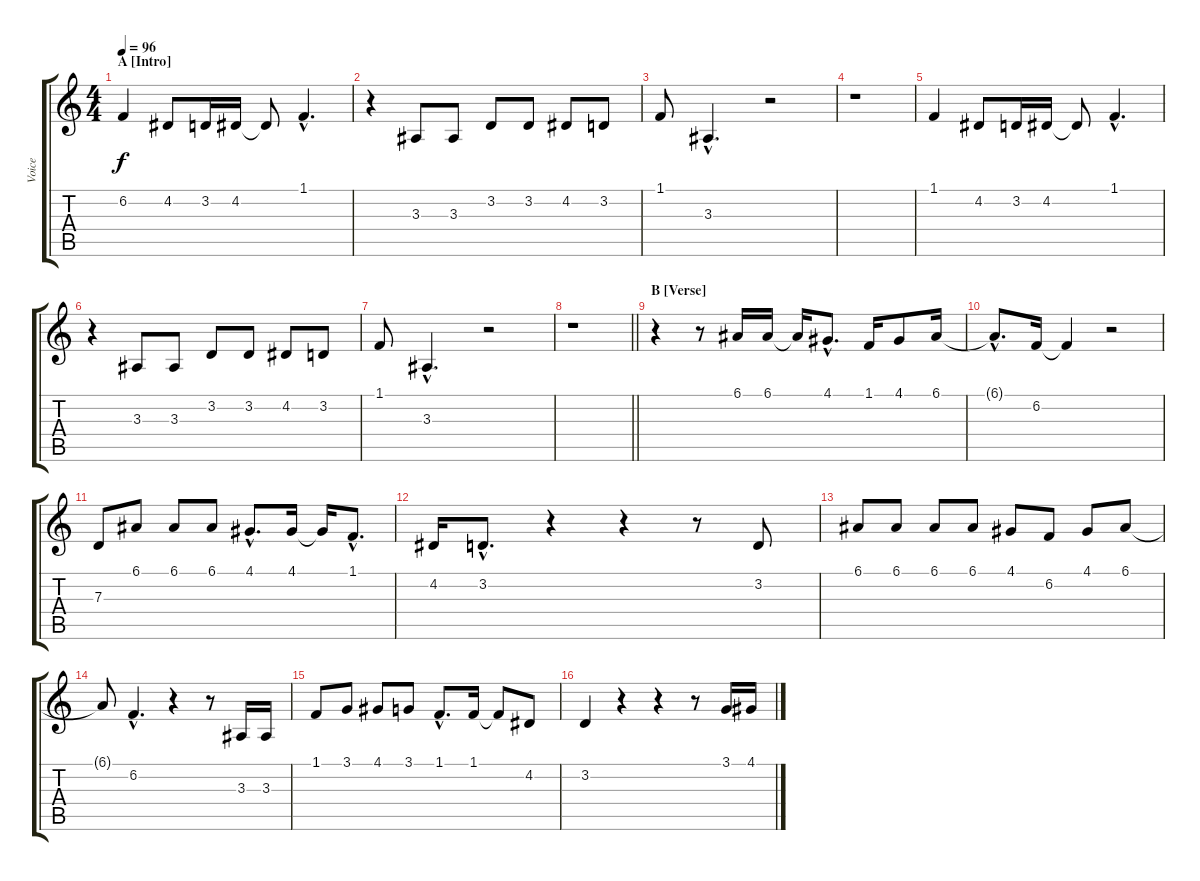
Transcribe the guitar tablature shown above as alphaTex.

\track ("Voice" "Voice") {instrument altosax}
\staff {score tabs}
\tuning (E4 B3 G3 D3 A2 E2) {hide}
\ts (4 4)
\section ("" "A [Intro]")
\tempo 96
\clef g2
\ks c
6.2.4{dy f instrument altosax} 4.2.8 3.2.16 4.2.16 4.2{t}.8 1.1{hac}.4{d} |
r.4 3.3.8 3.3.8 3.2.8 3.2.8 4.2.8 3.2.8 |
1.1.8 3.3{hac}.4{d} r.2 |
r.1 |
1.1.4 4.2.8 3.2.16 4.2.16 4.2{t}.8 1.1{hac}.4{d} |
r.4 3.3.8 3.3.8 3.2.8 3.2.8 4.2.8 3.2.8 |
1.1.8 3.3{hac}.4{d} r.2 |
\barLineRight lightlight
r.1 |
\section ("" "B [Verse]")
r.4 r.8 6.1.16 6.1.16 6.1{t}.16 4.1{hac}.8{d} 1.1.16 4.1.8 6.1.16 |
6.1{hac t}.8{d} 6.2.16 6.2{t}.4 r.2 |
7.3.8 6.1.8 6.1.8 6.1.8 4.1{hac}.8{d} 4.1.16 4.1{t}.16 1.1{hac}.8{d} |
4.2.16 3.2{hac}.8{d} r.4 r.4 r.8 3.2.8 |
6.1.8 6.1.8 6.1.8 6.1.8 4.1.8 6.2.8 4.1.8 6.1.8 |
6.1{t}.8 6.2{hac}.4{d} r.4 r.8 3.3.16 3.3.16 |
1.1.8 3.1.8 4.1.8 3.1.8 1.1{hac}.8{d} 1.1.16 1.1{t}.8 4.2.8 |
3.2.4 r.4 r.4 r.8 3.1.16 4.1.16
